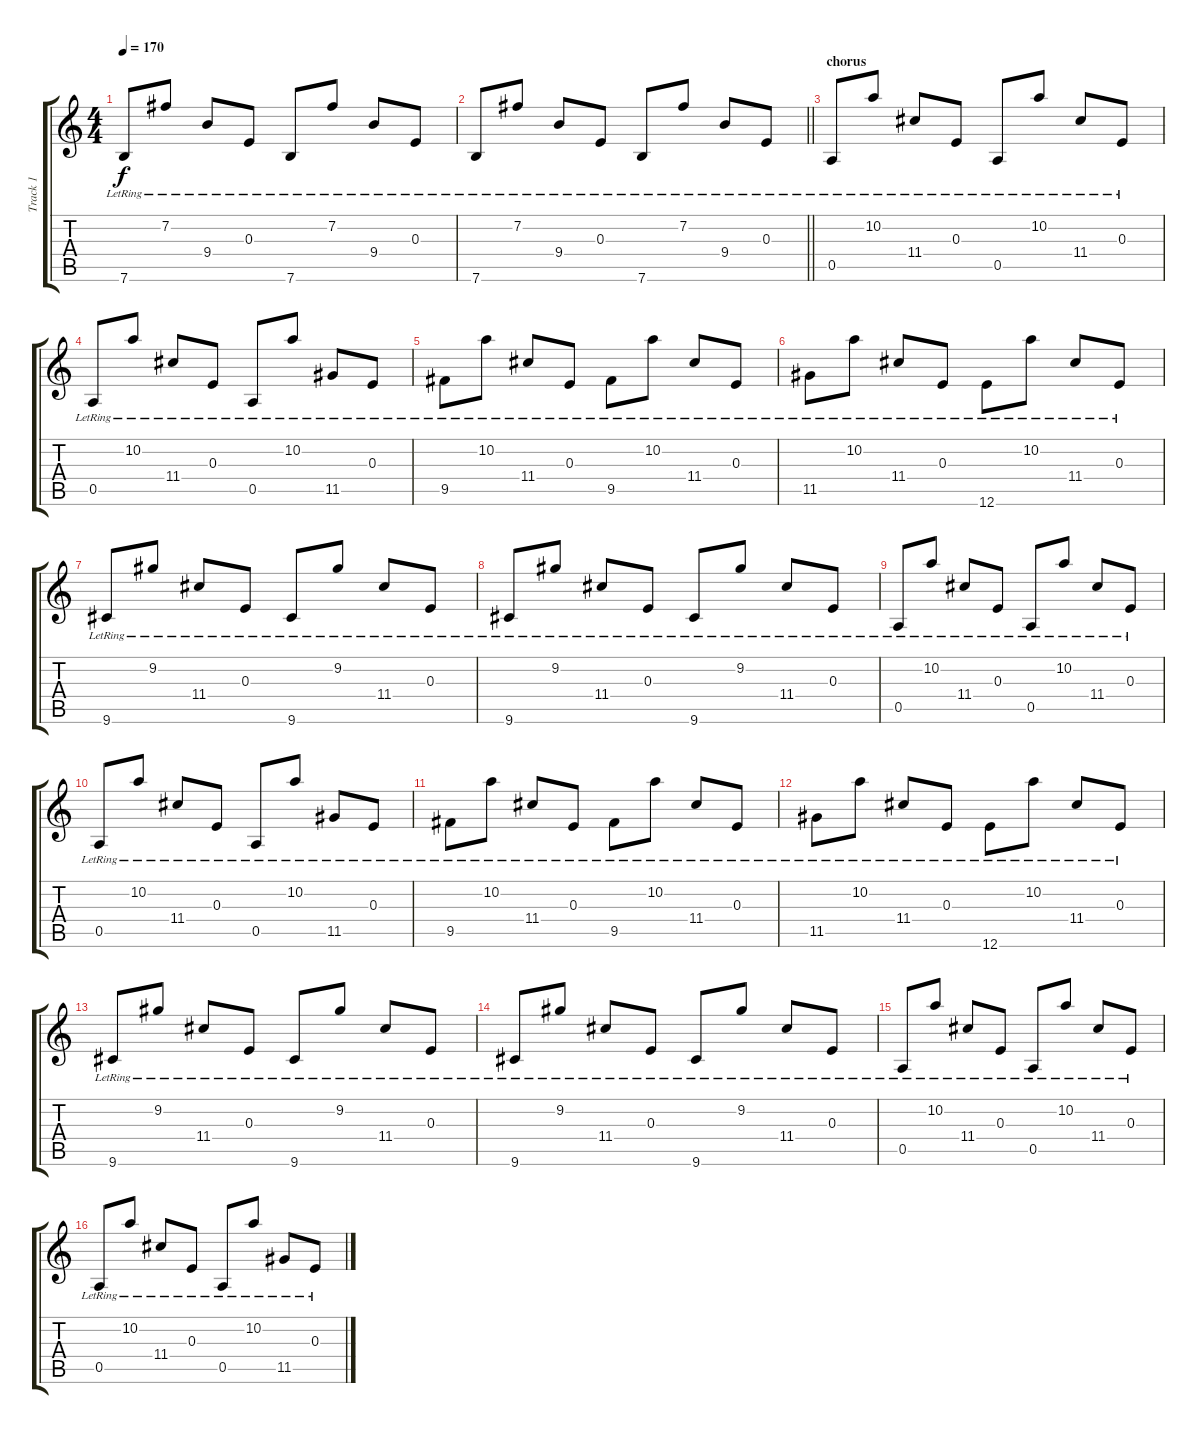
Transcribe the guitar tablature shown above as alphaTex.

\track ("Track 1" "Track 1") {instrument acousticguitarsteel}
\staff {score tabs}
\tuning (E4 B3 E3 D3 A2 E2) {hide}
\ts (4 4)
\tempo 170
\clef g2
\ks c
7.6{lr}.8{dy f} 7.2{lr}.8 9.4{lr}.8 0.3{lr}.8 7.6{lr}.8 7.2{lr}.8 9.4{lr}.8 0.3{lr}.8 |
\barLineRight lightlight
7.6{lr}.8 7.2{lr}.8 9.4{lr}.8 0.3{lr}.8 7.6{lr}.8 7.2{lr}.8 9.4{lr}.8 0.3{lr}.8 |
\section ("" "chorus")
0.5{lr}.8 10.2{lr}.8 11.4{lr}.8 0.3{lr}.8 0.5{lr}.8 10.2{lr}.8 11.4{lr}.8 0.3{lr}.8 |
0.5{lr}.8 10.2{lr}.8 11.4{lr}.8 0.3{lr}.8 0.5{lr}.8 10.2{lr}.8 11.5{lr}.8 0.3{lr}.8 |
9.5{lr}.8 10.2{lr}.8 11.4{lr}.8 0.3{lr}.8 9.5{lr}.8 10.2{lr}.8 11.4{lr}.8 0.3{lr}.8 |
11.5{lr}.8 10.2{lr}.8 11.4{lr}.8 0.3{lr}.8 12.6{lr}.8 10.2{lr}.8 11.4{lr}.8 0.3{lr}.8 |
9.6{lr}.8 9.2{lr}.8 11.4{lr}.8 0.3{lr}.8 9.6{lr}.8 9.2{lr}.8 11.4{lr}.8 0.3{lr}.8 |
9.6{lr}.8 9.2{lr}.8 11.4{lr}.8 0.3{lr}.8 9.6{lr}.8 9.2{lr}.8 11.4{lr}.8 0.3{lr}.8 |
0.5{lr}.8 10.2{lr}.8 11.4{lr}.8 0.3{lr}.8 0.5{lr}.8 10.2{lr}.8 11.4{lr}.8 0.3{lr}.8 |
0.5{lr}.8 10.2{lr}.8 11.4{lr}.8 0.3{lr}.8 0.5{lr}.8 10.2{lr}.8 11.5{lr}.8 0.3{lr}.8 |
9.5{lr}.8 10.2{lr}.8 11.4{lr}.8 0.3{lr}.8 9.5{lr}.8 10.2{lr}.8 11.4{lr}.8 0.3{lr}.8 |
11.5{lr}.8 10.2{lr}.8 11.4{lr}.8 0.3{lr}.8 12.6{lr}.8 10.2{lr}.8 11.4{lr}.8 0.3{lr}.8 |
9.6{lr}.8 9.2{lr}.8 11.4{lr}.8 0.3{lr}.8 9.6{lr}.8 9.2{lr}.8 11.4{lr}.8 0.3{lr}.8 |
9.6{lr}.8 9.2{lr}.8 11.4{lr}.8 0.3{lr}.8 9.6{lr}.8 9.2{lr}.8 11.4{lr}.8 0.3{lr}.8 |
0.5{lr}.8 10.2{lr}.8 11.4{lr}.8 0.3{lr}.8 0.5{lr}.8 10.2{lr}.8 11.4{lr}.8 0.3{lr}.8 |
0.5{lr}.8 10.2{lr}.8 11.4{lr}.8 0.3{lr}.8 0.5{lr}.8 10.2{lr}.8 11.5{lr}.8 0.3{lr}.8
